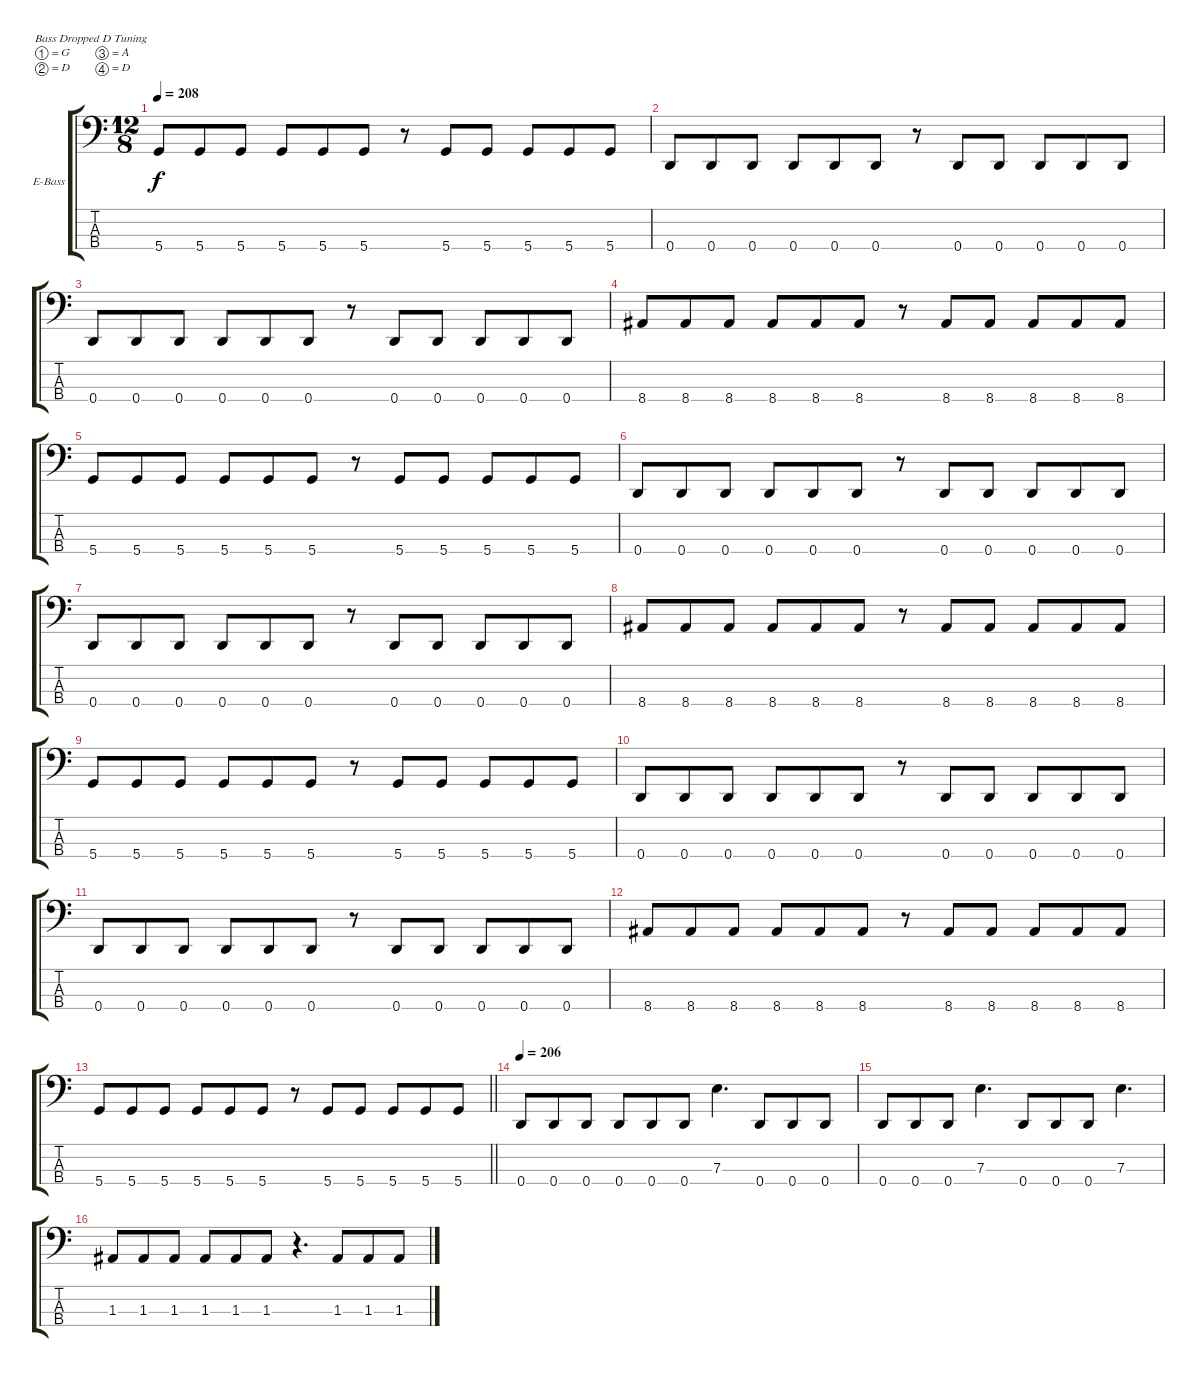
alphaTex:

\bracketExtendMode groupsimilarinstruments
\firstSystemTrackNameOrientation horizontal
\otherSystemsTrackNameOrientation horizontal
\track ("Bass" "E-Bass") {instrument electricbasspick}
\staff {score tabs}
\tuning (G2 D2 A1 D1)
\ts (12 8)
\tempo 208
\clef f4
\ks c
5.4.8{dy f} 5.4.8 5.4.8 5.4.8 5.4.8 5.4.8 r.8 5.4.8 5.4.8 5.4.8 5.4.8 5.4.8 |
0.4.8 0.4.8 0.4.8 0.4.8 0.4.8 0.4.8 r.8 0.4.8 0.4.8 0.4.8 0.4.8 0.4.8 |
0.4.8 0.4.8 0.4.8 0.4.8 0.4.8 0.4.8 r.8 0.4.8 0.4.8 0.4.8 0.4.8 0.4.8 |
8.4.8 8.4.8 8.4.8 8.4.8 8.4.8 8.4.8 r.8 8.4.8 8.4.8 8.4.8 8.4.8 8.4.8 |
5.4.8 5.4.8 5.4.8 5.4.8 5.4.8 5.4.8 r.8 5.4.8 5.4.8 5.4.8 5.4.8 5.4.8 |
0.4.8 0.4.8 0.4.8 0.4.8 0.4.8 0.4.8 r.8 0.4.8 0.4.8 0.4.8 0.4.8 0.4.8 |
0.4.8 0.4.8 0.4.8 0.4.8 0.4.8 0.4.8 r.8 0.4.8 0.4.8 0.4.8 0.4.8 0.4.8 |
8.4.8 8.4.8 8.4.8 8.4.8 8.4.8 8.4.8 r.8 8.4.8 8.4.8 8.4.8 8.4.8 8.4.8 |
5.4.8 5.4.8 5.4.8 5.4.8 5.4.8 5.4.8 r.8 5.4.8 5.4.8 5.4.8 5.4.8 5.4.8 |
0.4.8 0.4.8 0.4.8 0.4.8 0.4.8 0.4.8 r.8 0.4.8 0.4.8 0.4.8 0.4.8 0.4.8 |
0.4.8 0.4.8 0.4.8 0.4.8 0.4.8 0.4.8 r.8 0.4.8 0.4.8 0.4.8 0.4.8 0.4.8 |
8.4.8 8.4.8 8.4.8 8.4.8 8.4.8 8.4.8 r.8 8.4.8 8.4.8 8.4.8 8.4.8 8.4.8 |
\barLineRight lightlight
5.4.8 5.4.8 5.4.8 5.4.8 5.4.8 5.4.8 r.8 5.4.8 5.4.8 5.4.8 5.4.8 5.4.8 |
\tempo 206
0.4.8 0.4.8 0.4.8 0.4.8 0.4.8 0.4.8 7.3.4{d} 0.4.8 0.4.8 0.4.8 |
0.4.8 0.4.8 0.4.8 7.3.4{d} 0.4.8 0.4.8 0.4.8 7.3.4{d} |
1.3.8 1.3.8 1.3.8 1.3.8 1.3.8 1.3.8 r.4{d} 1.3.8 1.3.8 1.3.8
